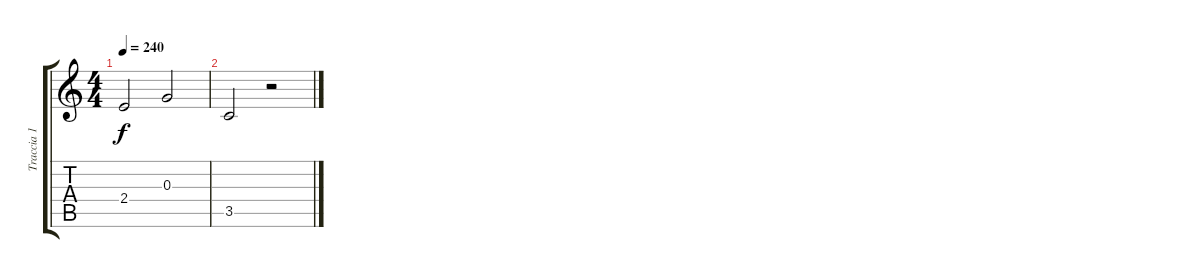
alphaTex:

\track ("Traccia 1" "Traccia 1") {instrument acousticguitarnylon}
\staff {score tabs}
\tuning (E4 B3 G3 D3 A2 E2) {hide}
\ts (4 4)
\tempo 240
\clef g2
\ks c
2.4.2{dy f} 0.3.2 |
3.5.2 r.2
